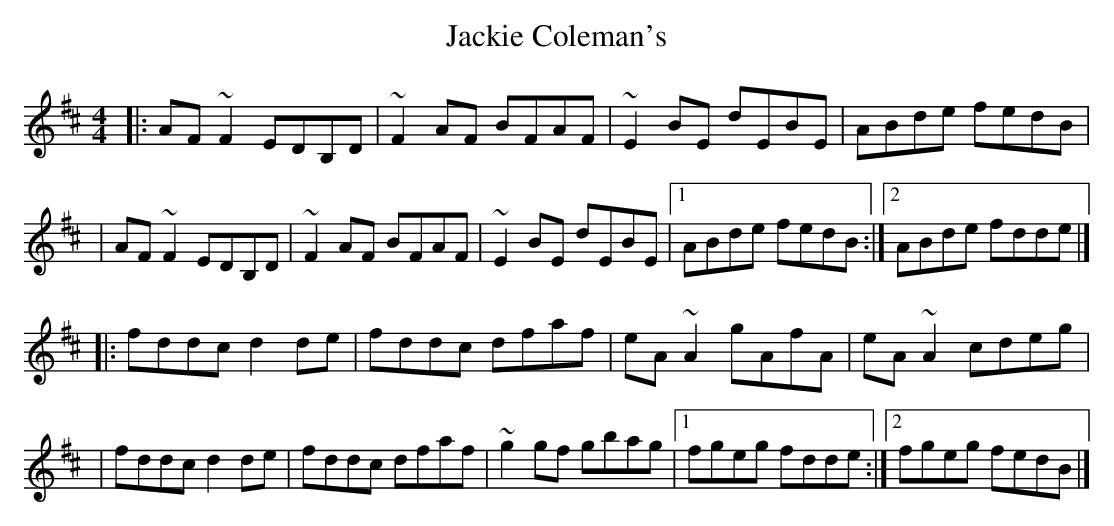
X:1
T:Jackie Coleman's
M:4/4
L:1/8
K:D
|:AF~F2 EDB,D|~F2AF BFAF|~E2BE dEBE|ABde fedB|
|AF~F2 EDB,D|~F2AF BFAF|~E2BE dEBE|1 ABde fedB:|2 ABde fdde|]
|:fddc d2de|fddc dfaf|eA~A2 gAfA|eA~A2 cdeg|
|fddc d2de|fddc dfaf|~g2gf gbag|1 fgeg fdde:|2 fgeg fedB|]
